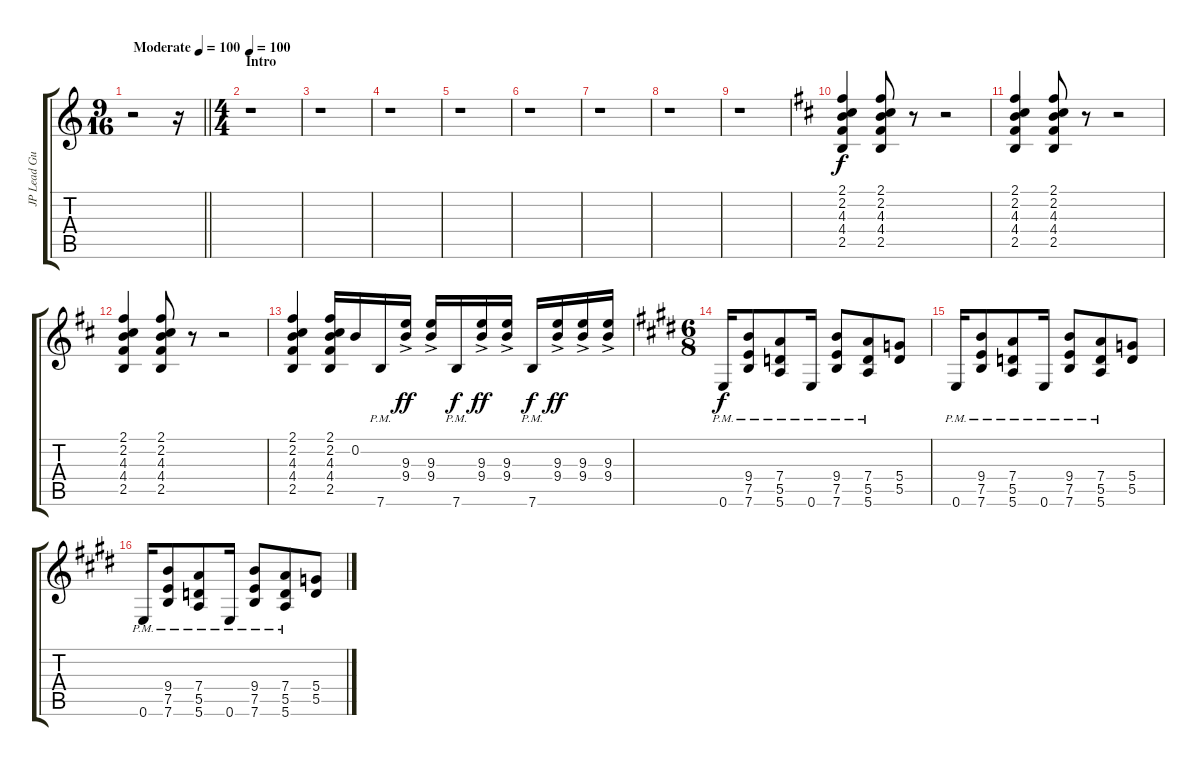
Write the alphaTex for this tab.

\track ("JP Lead Guitar" "JP Lead Gu") {instrument distortionguitar}
\staff {score tabs}
\tuning (E4 B3 G3 D3 A2 E2) {hide}
\ts (9 16)
\tempo (100 "Moderate")
\tempo 105
\tempo (100 "Moderate")
\clef g2
\barLineRight lightlight
\ks c
r.2{dy f instrument distortionguitar} r.16 |
\ts (4 4)
\section ("" "Intro")
\tempo 100
r.1 |
r.1 |
r.1 |
r.1 |
r.1 |
r.1 |
r.1 |
r.1 |
\ks d
(2.1 2.2 4.3 4.4 2.5).4 (2.1 2.2 4.3 4.4 2.5).8 r.8 r.2 |
(2.1 2.2 4.3 4.4 2.5).4 (2.1 2.2 4.3 4.4 2.5).8 r.8 r.2 |
(2.1 2.2 4.3 4.4 2.5).4 (2.1 2.2 4.3 4.4 2.5).8 r.8 r.2 |
(2.1 2.2 4.3 4.4 2.5).4 (2.1 2.2 4.3 4.4 2.5).16 0.2.16 7.6{pm}.16 (9.3{ac} 9.4{ac}).16{dy ff} (9.3{ac} 9.4{ac}).16 7.6{pm}.16{dy f} (9.3{ac} 9.4{ac}).16{dy ff} (9.3{ac} 9.4{ac}).16 7.6{pm}.16{dy f} (9.3{ac} 9.4{ac}).16{dy ff} (9.3{ac} 9.4{ac}).16 (9.3{ac} 9.4{ac}).16 |
\ts (6 8)
\ks e
0.6{pm}.16{dy f} (9.4{pm} 7.5{pm} 7.6{pm}).8 (7.4{pm} 5.5{pm} 5.6{pm}).8 0.6{pm}.16 (9.4{pm} 7.5{pm} 7.6{pm}).8 (7.4{pm} 5.5{pm} 5.6{pm}).8 (5.4 5.5).8 |
0.6{pm}.16 (9.4{pm} 7.5{pm} 7.6{pm}).8 (7.4{pm} 5.5{pm} 5.6{pm}).8 0.6{pm}.16 (9.4{pm} 7.5{pm} 7.6{pm}).8 (7.4{pm} 5.5{pm} 5.6{pm}).8 (5.4 5.5).8 |
0.6{pm}.16 (9.4{pm} 7.5{pm} 7.6{pm}).8 (7.4{pm} 5.5{pm} 5.6{pm}).8 0.6{pm}.16 (9.4{pm} 7.5{pm} 7.6{pm}).8 (7.4{pm} 5.5{pm} 5.6{pm}).8 (5.4 5.5).8
